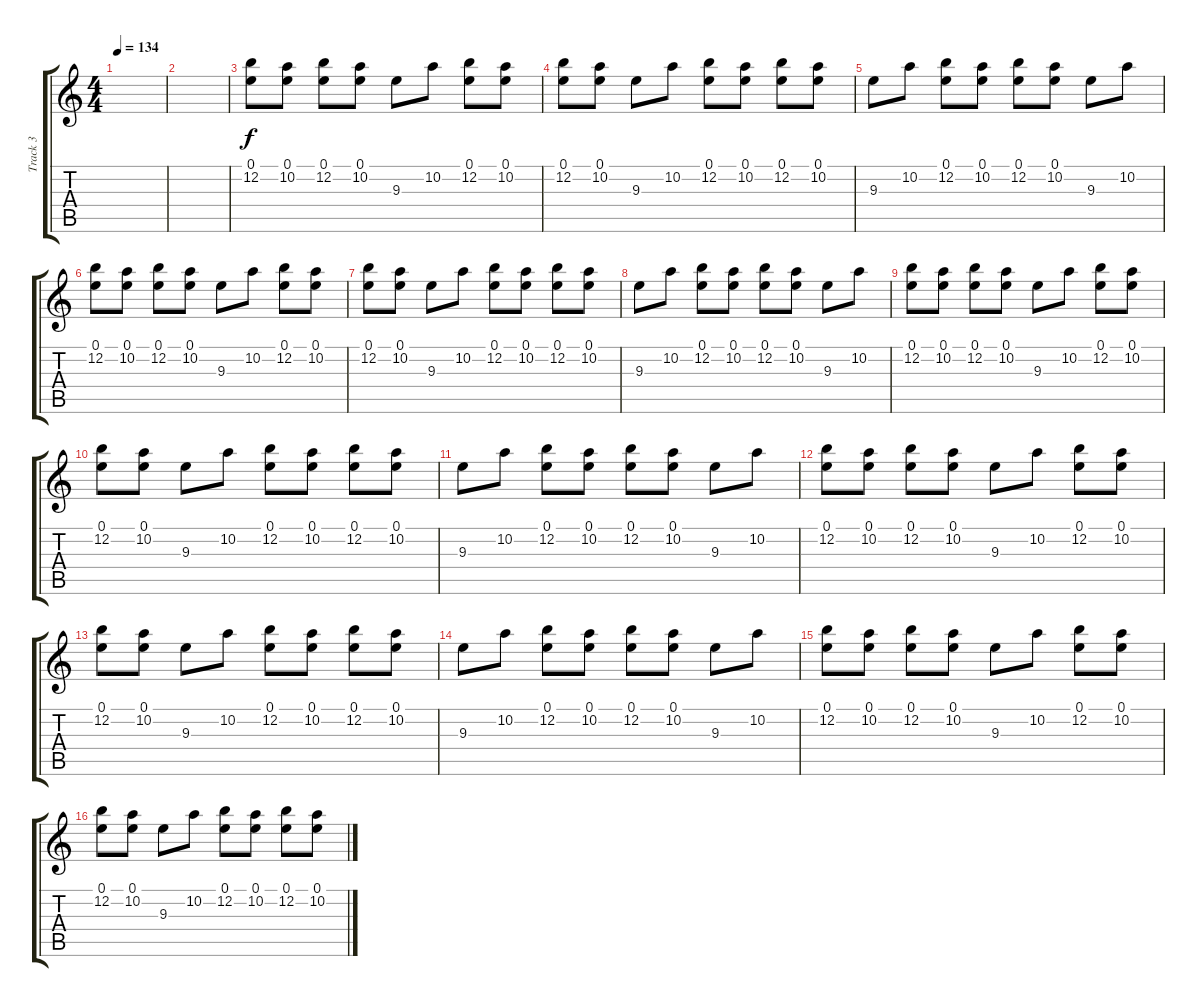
\track ("Track 3" "Track 3") {instrument overdrivenguitar}
\staff {score tabs}
\tuning (E4 B3 G3 D3 A2 E2) {hide}
\ts (4 4)
\tempo 134
\clef g2
\ks c
|
|
(0.1 12.2).8{volume 6} (0.1 10.2).8 (0.1 12.2).8 (0.1 10.2).8 9.3.8 10.2.8 (0.1 12.2).8 (0.1 10.2).8 |
(0.1 12.2).8 (0.1 10.2).8 9.3.8 10.2.8 (0.1 12.2).8 (0.1 10.2).8 (0.1 12.2).8 (0.1 10.2).8 |
9.3.8{volume 8} 10.2.8 (0.1 12.2).8 (0.1 10.2).8 (0.1 12.2).8 (0.1 10.2).8 9.3.8 10.2.8 |
(0.1 12.2).8 (0.1 10.2).8 (0.1 12.2).8 (0.1 10.2).8 9.3.8 10.2.8 (0.1 12.2).8 (0.1 10.2).8 |
(0.1 12.2).8{volume 10} (0.1 10.2).8 9.3.8 10.2.8 (0.1 12.2).8 (0.1 10.2).8 (0.1 12.2).8 (0.1 10.2).8 |
9.3.8 10.2.8 (0.1 12.2).8 (0.1 10.2).8 (0.1 12.2).8 (0.1 10.2).8 9.3.8 10.2.8 |
(0.1 12.2).8{volume 13} (0.1 10.2).8 (0.1 12.2).8 (0.1 10.2).8 9.3.8 10.2.8 (0.1 12.2).8 (0.1 10.2).8 |
(0.1 12.2).8 (0.1 10.2).8 9.3.8 10.2.8 (0.1 12.2).8 (0.1 10.2).8 (0.1 12.2).8 (0.1 10.2).8 |
9.3.8 10.2.8 (0.1 12.2).8 (0.1 10.2).8 (0.1 12.2).8 (0.1 10.2).8 9.3.8 10.2.8 |
(0.1 12.2).8 (0.1 10.2).8 (0.1 12.2).8 (0.1 10.2).8 9.3.8 10.2.8 (0.1 12.2).8 (0.1 10.2).8 |
(0.1 12.2).8 (0.1 10.2).8 9.3.8 10.2.8 (0.1 12.2).8 (0.1 10.2).8 (0.1 12.2).8 (0.1 10.2).8 |
9.3.8 10.2.8 (0.1 12.2).8 (0.1 10.2).8 (0.1 12.2).8 (0.1 10.2).8 9.3.8 10.2.8 |
(0.1 12.2).8 (0.1 10.2).8 (0.1 12.2).8 (0.1 10.2).8 9.3.8 10.2.8 (0.1 12.2).8 (0.1 10.2).8 |
(0.1 12.2).8 (0.1 10.2).8 9.3.8 10.2.8 (0.1 12.2).8 (0.1 10.2).8 (0.1 12.2).8 (0.1 10.2).8
